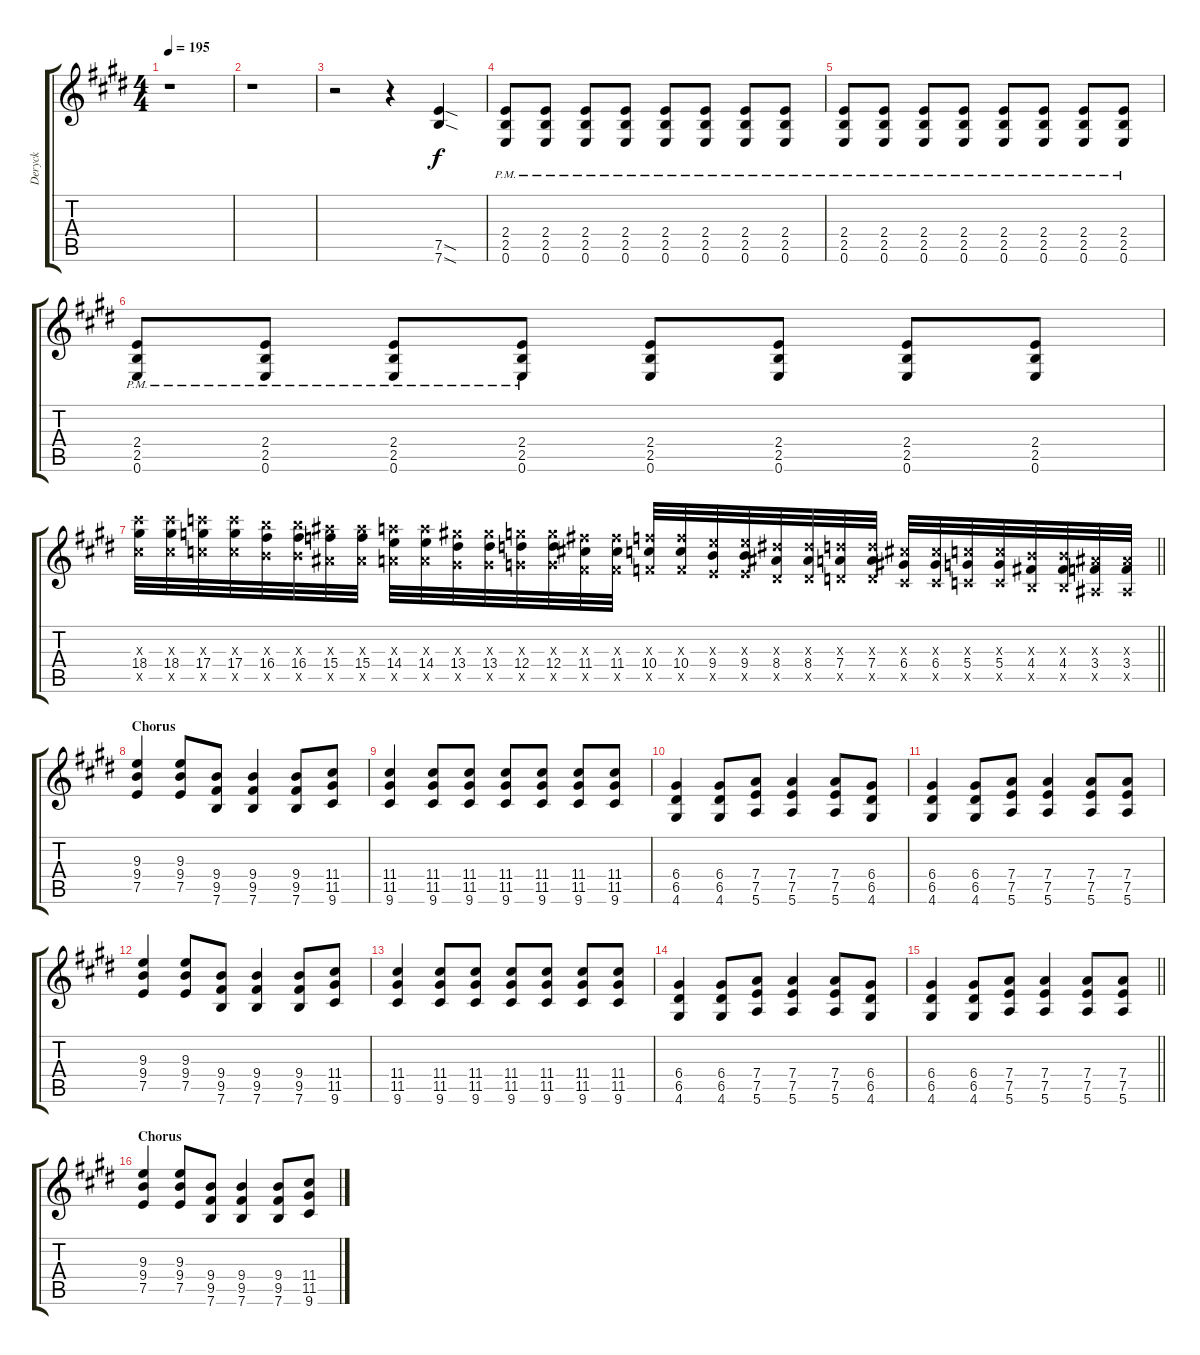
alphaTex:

\track ("Deryck" "Deryck") {instrument distortionguitar}
\staff {score tabs}
\tuning (E4 B3 G3 D3 A2 E2) {hide}
\ts (4 4)
\tempo 195
\clef g2
\ks e
r.1{dy f} |
r.1 |
r.2 r.4 (7.5{sod} 7.6{sod}).4 |
(2.4{pm} 2.5{pm} 0.6{pm}).8 (2.4{pm} 2.5{pm} 0.6{pm}).8 (2.4{pm} 2.5{pm} 0.6{pm}).8 (2.4{pm} 2.5{pm} 0.6{pm}).8 (2.4{pm} 2.5{pm} 0.6{pm}).8 (2.4{pm} 2.5{pm} 0.6{pm}).8 (2.4{pm} 2.5{pm} 0.6{pm}).8 (2.4{pm} 2.5{pm} 0.6{pm}).8 |
(2.4{pm} 2.5{pm} 0.6{pm}).8 (2.4{pm} 2.5{pm} 0.6{pm}).8 (2.4{pm} 2.5{pm} 0.6{pm}).8 (2.4{pm} 2.5{pm} 0.6{pm}).8 (2.4{pm} 2.5{pm} 0.6{pm}).8 (2.4{pm} 2.5{pm} 0.6{pm}).8 (2.4{pm} 2.5{pm} 0.6{pm}).8 (2.4{pm} 2.5{pm} 0.6{pm}).8 |
(2.4{pm} 2.5{pm} 0.6{pm}).8 (2.4{pm} 2.5{pm} 0.6{pm}).8 (2.4{pm} 2.5{pm} 0.6{pm}).8 (2.4{pm} 2.5{pm} 0.6{pm}).8 (2.4 2.5 0.6).8 (2.4 2.5 0.6).8 (2.4 2.5 0.6).8 (2.4 2.5 0.6).8 |
\barLineRight lightlight
(18.3{x} 18.4 16.5{x}).32 (18.3{x} 18.4 16.5{x}).32 (17.3{x} 17.4 15.5{x}).32 (17.3{x} 17.4 15.5{x}).32 (16.3{x} 16.4 14.5{x}).32 (16.3{x} 16.4 14.5{x}).32 (15.3{x} 15.4 13.5{x}).32 (15.3{x} 15.4 13.5{x}).32 (14.3{x} 14.4 12.5{x}).32 (14.3{x} 14.4 12.5{x}).32 (13.3{x} 13.4 11.5{x}).32 (13.3{x} 13.4 11.5{x}).32 (12.3{x} 12.4 10.5{x}).32 (12.3{x} 12.4 10.5{x}).32 (11.3{x} 11.4 9.5{x}).32 (11.3{x} 11.4 9.5{x}).32 (10.3{x} 10.4 8.5{x}).32 (10.3{x} 10.4 8.5{x}).32 (9.3{x} 9.4 7.5{x}).32 (9.3{x} 9.4 7.5{x}).32 (8.3{x} 8.4 6.5{x}).32 (8.3{x} 8.4 6.5{x}).32 (7.3{x} 7.4 5.5{x}).32 (7.3{x} 7.4 5.5{x}).32 (6.3{x} 6.4 4.5{x}).32 (6.3{x} 6.4 4.5{x}).32 (5.3{x} 5.4 3.5{x}).32 (5.3{x} 5.4 3.5{x}).32 (4.3{x} 4.4 2.5{x}).32 (4.3{x} 4.4 2.5{x}).32 (3.3{x} 3.4 1.5{x}).32 (3.3{x} 3.4 1.5{x}).32 |
\section ("" "Chorus")
(9.3 9.4 7.5).4 (9.3 9.4 7.5).8 (9.4 9.5 7.6).8 (9.4 9.5 7.6).4 (9.4 9.5 7.6).8 (11.4 11.5 9.6).8 |
(11.4 11.5 9.6).4 (11.4 11.5 9.6).8 (11.4 11.5 9.6).8 (11.4 11.5 9.6).8 (11.4 11.5 9.6).8 (11.4 11.5 9.6).8 (11.4 11.5 9.6).8 |
(6.4 6.5 4.6).4 (6.4 6.5 4.6).8 (7.4 7.5 5.6).8 (7.4 7.5 5.6).4 (7.4 7.5 5.6).8 (6.4 6.5 4.6).8 |
(6.4 6.5 4.6).4 (6.4 6.5 4.6).8 (7.4 7.5 5.6).8 (7.4 7.5 5.6).4 (7.4 7.5 5.6).8 (7.4 7.5 5.6).8 |
(9.3 9.4 7.5).4 (9.3 9.4 7.5).8 (9.4 9.5 7.6).8 (9.4 9.5 7.6).4 (9.4 9.5 7.6).8 (11.4 11.5 9.6).8 |
(11.4 11.5 9.6).4 (11.4 11.5 9.6).8 (11.4 11.5 9.6).8 (11.4 11.5 9.6).8 (11.4 11.5 9.6).8 (11.4 11.5 9.6).8 (11.4 11.5 9.6).8 |
(6.4 6.5 4.6).4 (6.4 6.5 4.6).8 (7.4 7.5 5.6).8 (7.4 7.5 5.6).4 (7.4 7.5 5.6).8 (6.4 6.5 4.6).8 |
\barLineRight lightlight
(6.4 6.5 4.6).4 (6.4 6.5 4.6).8 (7.4 7.5 5.6).8 (7.4 7.5 5.6).4 (7.4 7.5 5.6).8 (7.4 7.5 5.6).8 |
\section ("" "Chorus")
(9.3 9.4 7.5).4 (9.3 9.4 7.5).8 (9.4 9.5 7.6).8 (9.4 9.5 7.6).4 (9.4 9.5 7.6).8 (11.4 11.5 9.6).8
